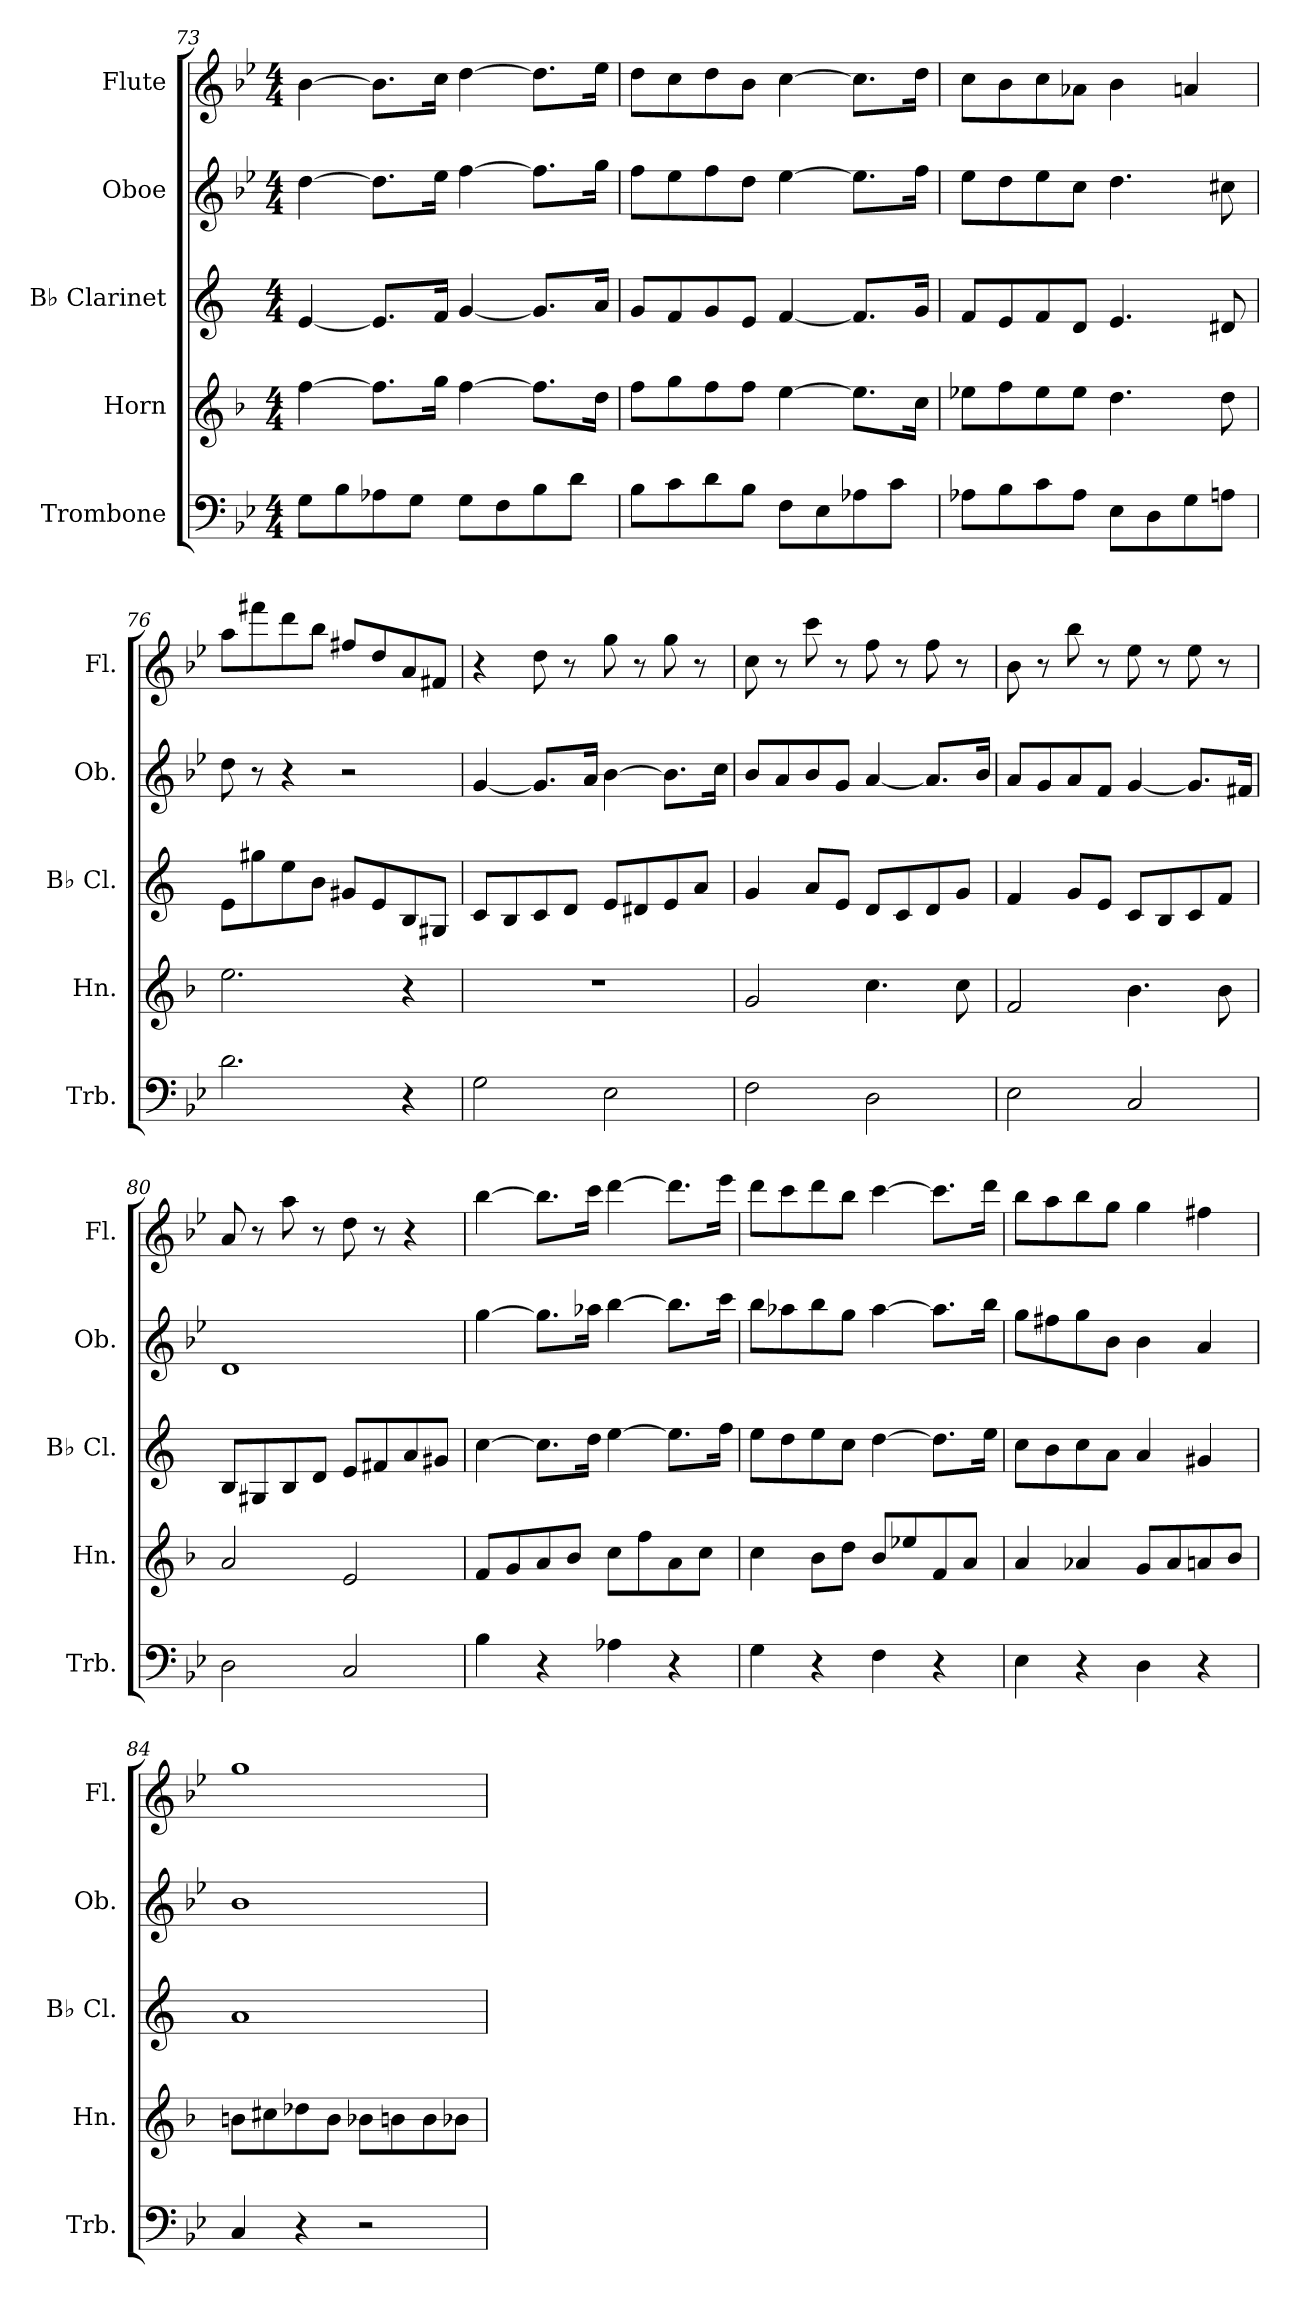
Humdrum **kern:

**kern	**kern	**kern	**kern	**kern
*part5	*part4	*part3	*part2	*part1
*staff5	*staff4	*staff3	*staff2	*staff1
*I"Trombone	*I"Horn	*I"B♭ Clarinet	*I"Oboe	*I"Flute
*I'Trb.	*I'Hn.	*I'B♭ Cl.	*I'Ob.	*I'Fl.
*clefF4	*clefG2	*clefG2	*clefG2	*clefG2
*	*ITrd4c7	*ITrd1c2	*	*
*k[b-e-]	*k[b-e-]	*k[b-e-]	*k[b-e-]	*k[b-e-]
*B-:	*B-:	*	*B-:	*B-:
*M4/4	*M4/4	*M4/4	*M4/4	*M4/4
=73	=73	=73	=73	=73
8G\L	[4b-\	[4d/	[4dd\	[4b-\
8B-\	.	.	.	.
8A-X\	8.b-\L]	8.d/L]	8.dd\L]	8.b-\L]
8G\J	.	.	.	.
.	16cc\Jk	16e-/Jk	16ee-\Jk	16cc\Jk
8G\L	[4b-\	[4f/	[4ff\	[4dd\
8F\	.	.	.	.
8B-\	8.b-\L]	8.f/L]	8.ff\L]	8.dd\L]
8d\J	.	.	.	.
.	16g\Jk	16g/Jk	16gg\Jk	16ee-\Jk
!!LO:PB:g=z
=74	=74	=74	=74	=74
8B-\L	8b-\L	8f/L	8ff\L	8dd\L
8c\	8cc\	8e-/	8ee-\	8cc\
8d\	8b-\	8f/	8ff\	8dd\
8B-\J	8b-\J	8d/J	8dd\J	8b-\J
8F\L	[4a\	[4e-/	[4ee-\	[4cc\
8E-\	.	.	.	.
8A-X\	8.a\L]	8.e-/L]	8.ee-\L]	8.cc\L]
8c\J	.	.	.	.
.	16f\Jk	16f/Jk	16ff\Jk	16dd\Jk
!!LO:PB:g=z
=75	=75	=75	=75	=75
8A-X\L	8a-X\L	8e-/L	8ee-\L	8cc\L
8B-\	8b-\	8d/	8dd\	8b-\
8c\	8a-\	8e-/	8ee-\	8cc\
8A-\J	8a-\J	8c/J	8cc\J	8a-X\J
8E-\L	4.g\	4.d/	4.dd\	4b-\
8D\	.	.	.	.
8G\	.	.	.	4an/
8An\J	8g\	8c#X/	8cc#X\	.
=76	=76	=76	=76	=76
2.d\	2.a\	8d\L	8dd\	8aa\L
.	.	8ff#X\	8r	8fff#X\
.	.	8dd\	4r	8ddd\
.	.	8a\J	.	8bb-\J
.	.	8f#X/L	2r	8ff#X/L
.	.	8d/	.	8dd/
4r	4r	8A/	.	8a/
.	.	8F#X/J	.	8f#X/J
=77	=77	=77	=77	=77
2G\	1r	8B-/L	[4g/	4r
.	.	8A/	.	.
.	.	8B-/	8.g/L]	8dd\
.	.	8c/J	.	8r
.	.	.	16a/Jk	.
2E-\	.	8d/L	[4b-\	8gg\
.	.	8c#X/	.	8r
.	.	8d/	8.b-\L]	8gg\
.	.	8g/J	.	8r
.	.	.	16cc\Jk	.
!!LO:PB:g=z
=78	=78	=78	=78	=78
2F\	2c/	4f/	8b-/L	8cc\
.	.	.	8a/	8r
.	.	8g/L	8b-/	8ccc\
.	.	8d/J	8g/J	8r
2D\	4.f\	8c/L	[4a/	8ff\
.	.	8B-/	.	8r
.	.	8c/	8.a/L]	8ff\
.	8f\	8f/J	.	8r
.	.	.	16b-/Jk	.
=79	=79	=79	=79	=79
2E-\	2B-/	4e-/	8a/L	8b-\
.	.	.	8g/	8r
.	.	8f/L	8a/	8bb-\
.	.	8d/J	8f/J	8r
2C/	4.e-\	8B-/L	[4g/	8ee-\
.	.	8A/	.	8r
.	.	8B-/	8.g/L]	8ee-\
.	8e-\	8e-/J	.	8r
.	.	.	16f#X/Jk	.
=80	=80	=80	=80	=80
2D\	2d/	8A/L	1d	8a/
.	.	8F#X/	.	8r
.	.	8A/	.	8aa\
.	.	8c/J	.	8r
2C/	2A/	8d/L	.	8dd\
.	.	8en/	.	8r
.	.	8g/	.	4r
.	.	8f#X/J	.	.
=81	=81	=81	=81	=81
4B-\	8B-/L	[4b-\	[4gg\	[4bb-\
.	8c/	.	.	.
4r	8d/	8.b-\L]	8.gg\L]	8.bb-\L]
.	8e-/J	.	.	.
.	.	16cc\Jk	16aa-X\Jk	16ccc\Jk
4A-X\	8f\L	[4dd\	[4bb-\	[4ddd\
.	8b-\	.	.	.
4r	8d\	8.dd\L]	8.bb-\L]	8.ddd\L]
.	8f\J	.	.	.
.	.	16ee-\Jk	16ccc\Jk	16eee-\Jk
!!LO:PB:g=z
=82	=82	=82	=82	=82
4G\	4f\	8dd\L	8bb-\L	8ddd\L
.	.	8cc\	8aa-X\	8ccc\
4r	8e-\L	8dd\	8bb-\	8ddd\
.	8g\J	8b-\J	8gg\J	8bb-\J
4F\	8e-/L	[4cc\	[4aa-\	[4ccc\
.	8a-X/	.	.	.
4r	8B-/	8.cc\L]	8.aa-\L]	8.ccc\L]
.	8d/J	.	.	.
.	.	16dd\Jk	16bb-\Jk	16ddd\Jk
!!LO:PB:g=z
=83	=83	=83	=83	=83
4E-\	4d/	8b-\L	8gg\L	8bb-\L
.	.	8a\	8ff#X\	8aa\
4r	4d-X/	8b-\	8gg\	8bb-\
.	.	8g\J	8b-\J	8gg\J
4D\	8c/L	4g/	4b-\	4gg\
.	8d-/	.	.	.
4r	8dn/	4f#X/	4a/	4ff#X\
.	8e-/J	.	.	.
=84	=84	=84	=84	=84
4C/	8en\L	1g	1b-	1gg
.	8f#X\	.	.	.
4r	8g-X\	.	.	.
.	8e\J	.	.	.
2r	8e-X\L	.	.	.
.	8en\	.	.	.
.	8e\	.	.	.
.	8e-X\J	.	.	.
=	=	=	=	=
*-	*-	*-	*-	*-
